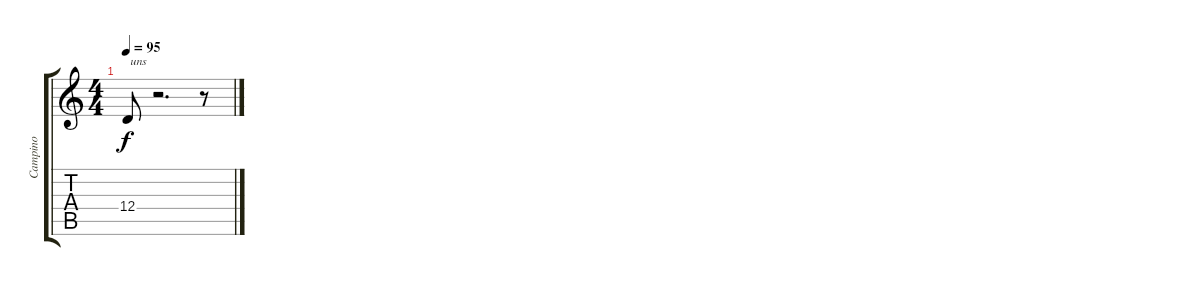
\track ("Campino" "Campino") {instrument lead6voice}
\staff {score tabs}
\tuning (E4 B3 G3 D3 A2 E2) {hide}
\ts (4 4)
\tempo 95
\clef g2
\ks c
12.4.8{txt " uns" dy f} r.2{d} r.8
